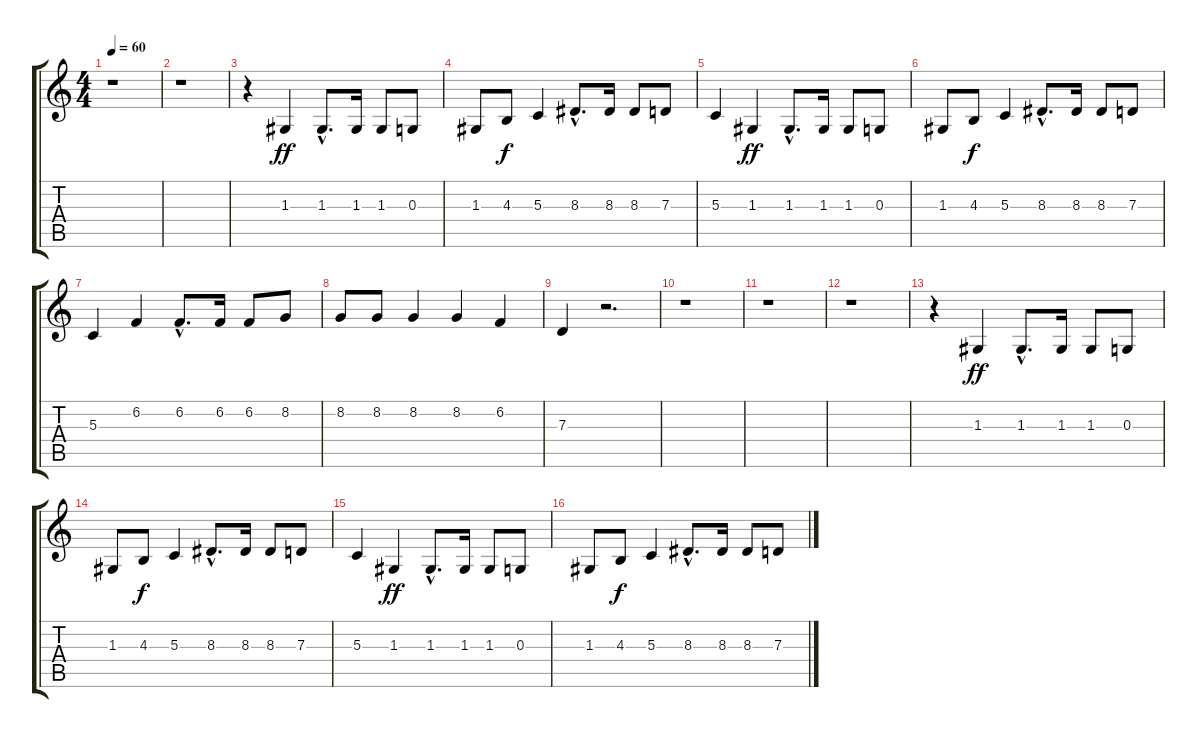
\track "" {instrument stringensemble1}
\staff {score tabs}
\tuning (E4 B3 G3 D3 A2 E2) {hide}
\ts (4 4)
\tempo 60
\clef g2
\ks c
r.1{dy ff} |
r.1 |
r.4 1.3.4 1.3{hac}.8{d} 1.3.16 1.3.8 0.3.8 |
1.3.8 4.3.8{dy f} 5.3.4 8.3{hac}.8{d} 8.3.16 8.3.8 7.3.8 |
5.3.4 1.3.4{dy ff} 1.3{hac}.8{d} 1.3.16 1.3.8 0.3.8 |
1.3.8 4.3.8{dy f} 5.3.4 8.3{hac}.8{d} 8.3.16 8.3.8 7.3.8 |
5.3.4 6.2.4 6.2{hac}.8{d} 6.2.16 6.2.8 8.2.8 |
8.2.8 8.2.8 8.2.4 8.2.4 6.2.4 |
7.3.4 r.2{d} |
r.1 |
r.1 |
r.1 |
r.4 1.3.4{dy ff} 1.3{hac}.8{d} 1.3.16 1.3.8 0.3.8 |
1.3.8 4.3.8{dy f} 5.3.4 8.3{hac}.8{d} 8.3.16 8.3.8 7.3.8 |
5.3.4 1.3.4{dy ff} 1.3{hac}.8{d} 1.3.16 1.3.8 0.3.8 |
1.3.8 4.3.8{dy f} 5.3.4 8.3{hac}.8{d} 8.3.16 8.3.8 7.3.8
